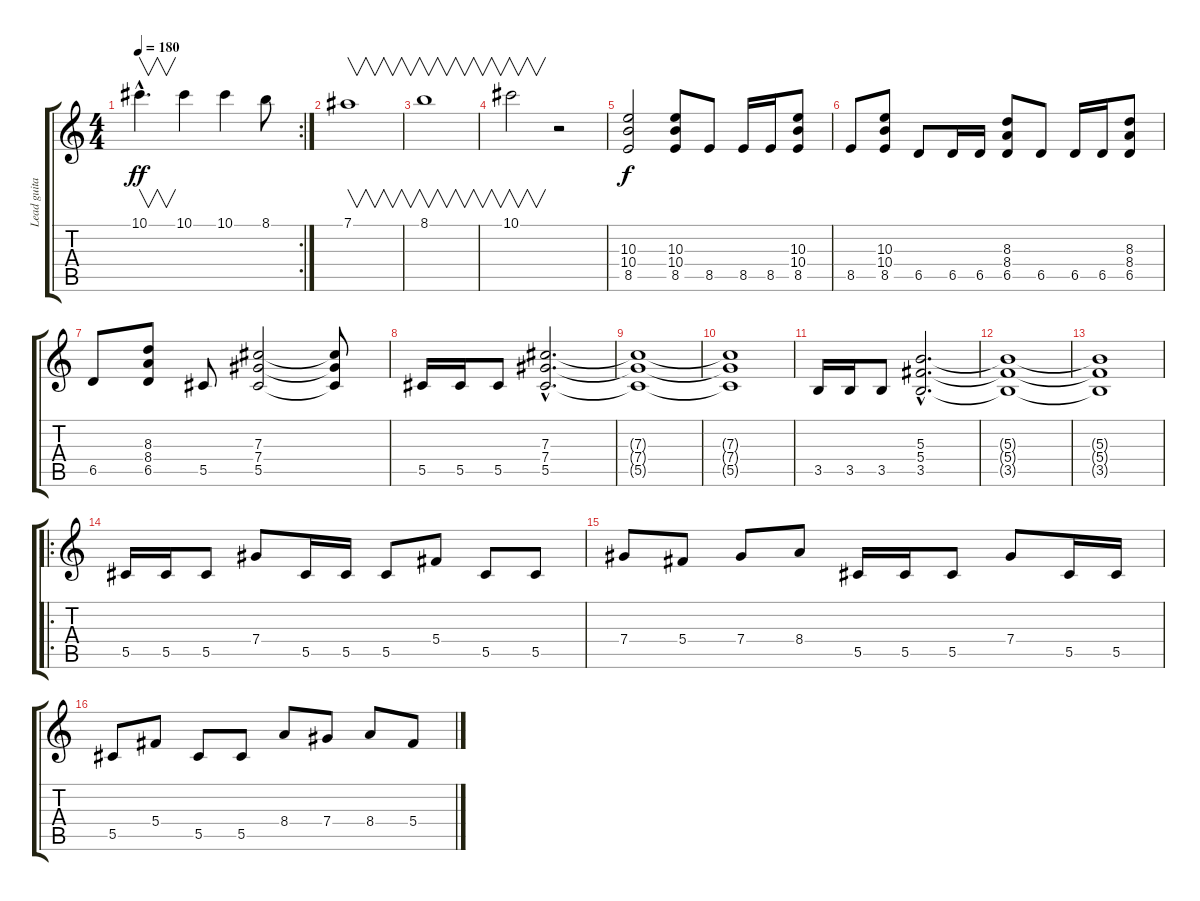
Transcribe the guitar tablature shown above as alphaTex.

\track ("Lead guitar Eb" "Lead guita") {instrument distortionguitar}
\staff {score tabs}
\tuning (Eb4 Bb3 Gb3 Db3 Ab2 Eb2) {hide}
\rc 2
\ts (4 4)
\tempo 180
\clef g2
\ks c
10.1{hac}.4{v d dy ff} 10.1.4 10.1.4 8.1.8 |
7.1.1{v} |
8.1.1{v} |
10.1.2{v} r.2 |
(10.3 10.4 8.5).2{dy f} (10.3 10.4 8.5).8 8.5.8 8.5.16 8.5.16 (10.3 10.4 8.5).8 |
8.5.8 (10.3 10.4 8.5).8 6.5.8 6.5.16 6.5.16 (8.3 8.4 6.5).8 6.5.8 6.5.16 6.5.16 (8.3 8.4 6.5).8 |
6.5.8 (8.3 8.4 6.5).8 5.5.8 (7.3 7.4 5.5).2 (7.3{t} 7.4{t} 5.5{t}).8 |
5.5.16 5.5.16 5.5.8 (7.3{hac} 7.4{hac} 5.5{hac}).2{d} |
(7.3{t} 7.4{t} 5.5{t}).1 |
(7.3{t} 7.4{t} 5.5{t}).1 |
3.5.16 3.5.16 3.5.8 (5.3{hac} 5.4{hac} 3.5{hac}).2{d} |
(5.3{t} 5.4{t} 3.5{t}).1 |
(5.3{t} 5.4{t} 3.5{t}).1 |
\ro
5.5.16 5.5.16 5.5.8 7.4.8 5.5.16 5.5.16 5.5.8 5.4.8 5.5.8 5.5.8 |
7.4.8 5.4.8 7.4.8 8.4.8 5.5.16 5.5.16 5.5.8 7.4.8 5.5.16 5.5.16 |
5.5.8 5.4.8 5.5.8 5.5.8 8.4.8 7.4.8 8.4.8 5.4.8
